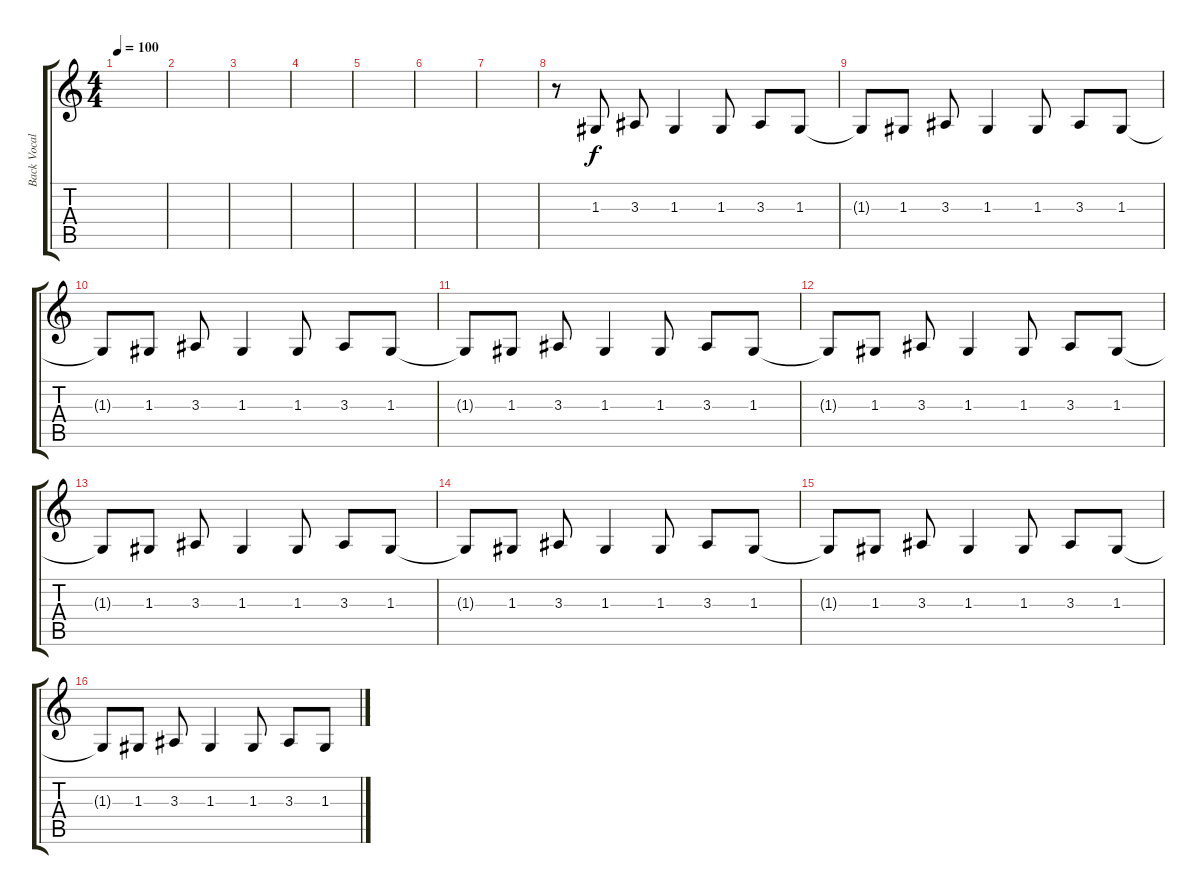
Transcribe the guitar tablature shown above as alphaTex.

\track ("Back Vocal" "Back Vocal") {instrument lead2sawtooth}
\staff {score tabs}
\tuning (E4 B3 G3 D3 A2 E2) {hide}
\ts (4 4)
\tempo 100
\clef g2
\ks c
|
|
|
|
|
|
|
r.8 1.3.8 3.3.8 1.3.4 1.3.8 3.3.8 1.3.8 |
1.3{t}.8 1.3.8 3.3.8 1.3.4 1.3.8 3.3.8 1.3.8 |
1.3{t}.8 1.3.8 3.3.8 1.3.4 1.3.8 3.3.8 1.3.8 |
1.3{t}.8 1.3.8 3.3.8 1.3.4 1.3.8 3.3.8 1.3.8 |
1.3{t}.8 1.3.8 3.3.8 1.3.4 1.3.8 3.3.8 1.3.8 |
1.3{t}.8 1.3.8 3.3.8 1.3.4 1.3.8 3.3.8 1.3.8 |
1.3{t}.8 1.3.8 3.3.8 1.3.4 1.3.8 3.3.8 1.3.8 |
1.3{t}.8 1.3.8 3.3.8 1.3.4 1.3.8 3.3.8 1.3.8 |
1.3{t}.8 1.3.8 3.3.8 1.3.4 1.3.8 3.3.8 1.3.8
